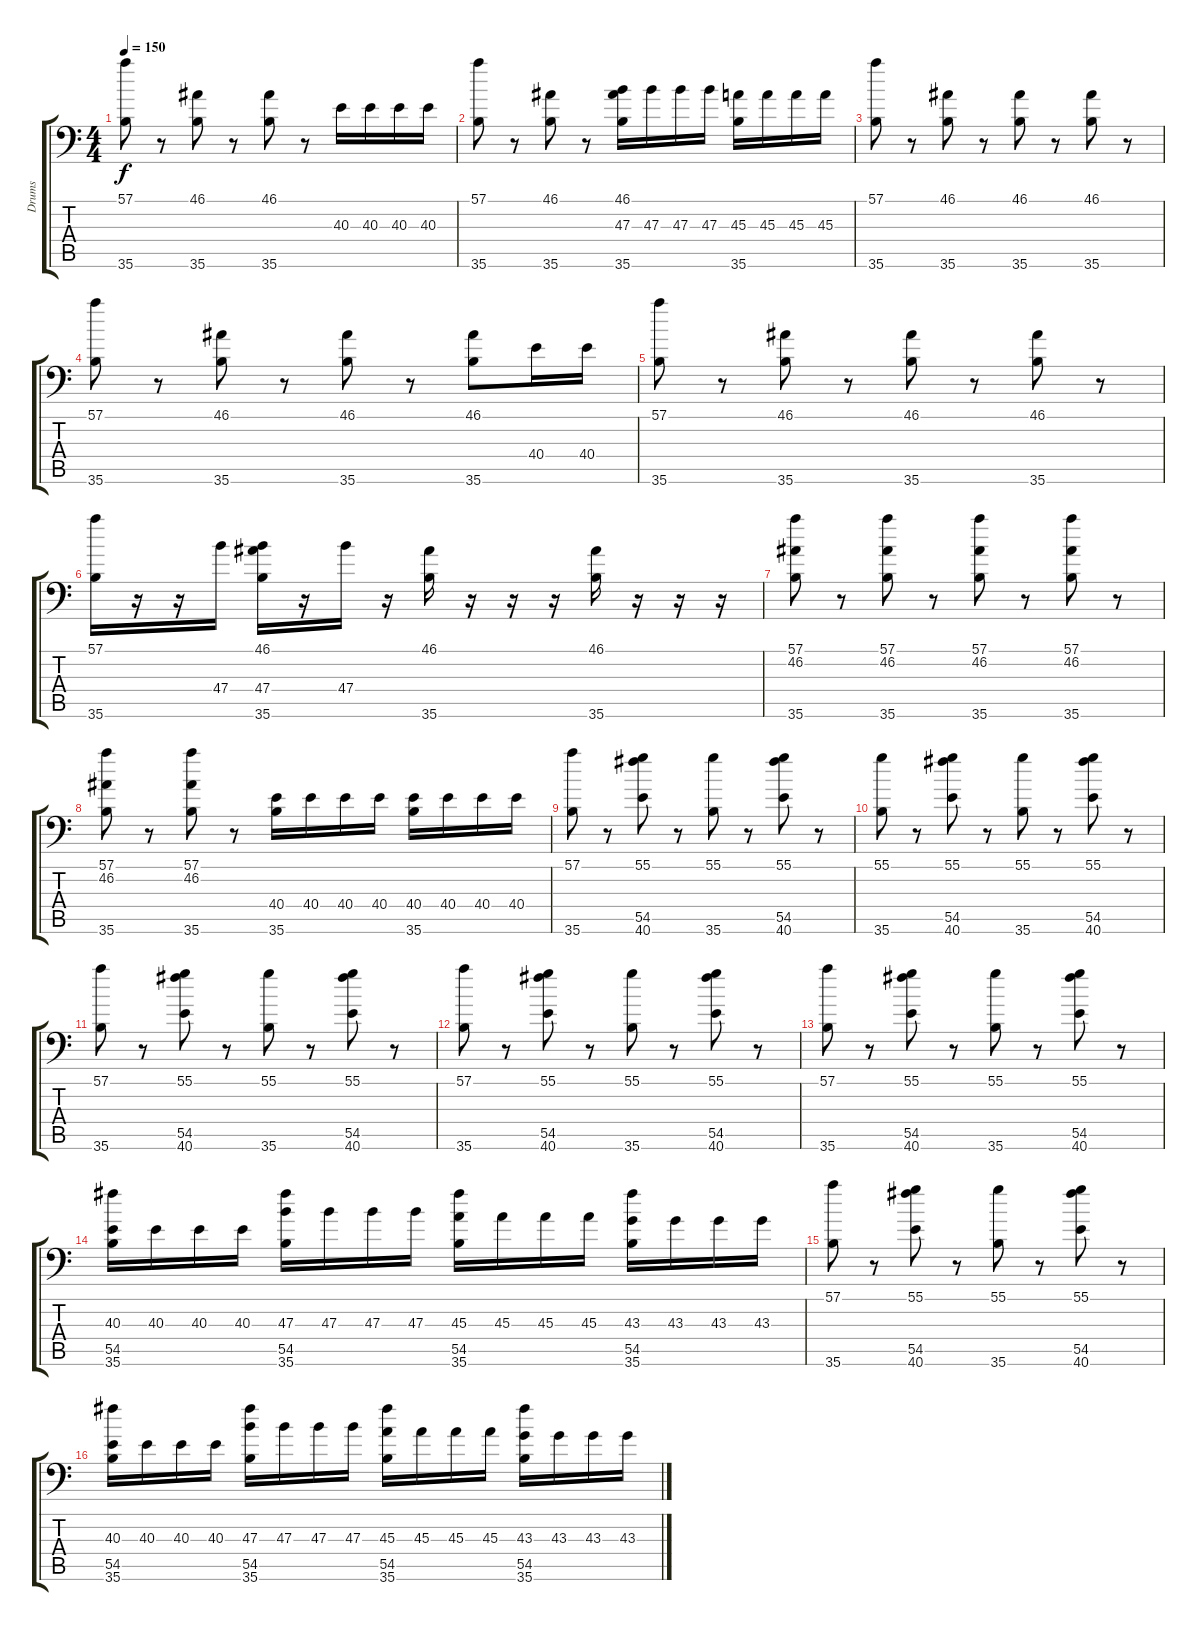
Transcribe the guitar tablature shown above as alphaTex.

\track ("Drums" "Drums") {instrument acousticgrandpiano}
\staff {score tabs}
\tuning (C-1 C-1 C-1 C-1 C-1 C-1) {hide}
\ts (4 4)
\tempo 150
\clef f4
\ks c
(57.1 35.6).8{dy f} r.8 (46.1 35.6).8 r.8 (46.1 35.6).8 r.8 40.3.16 40.3.16 40.3.16 40.3.16 |
(57.1 35.6).8 r.8 (46.1 35.6).8 r.8 (46.1 47.3 35.6).16 47.3.16 47.3.16 47.3.16 (45.3 35.6).16 45.3.16 45.3.16 45.3.16 |
(57.1 35.6).8 r.8 (46.1 35.6).8 r.8 (46.1 35.6).8 r.8 (46.1 35.6).8 r.8 |
(57.1 35.6).8 r.8 (46.1 35.6).8 r.8 (46.1 35.6).8 r.8 (46.1 35.6).8 40.4.16 40.4.16 |
(57.1 35.6).8 r.8 (46.1 35.6).8 r.8 (46.1 35.6).8 r.8 (46.1 35.6).8 r.8 |
(57.1 35.6).16 r.16 r.16 47.4.16 (46.1 47.4 35.6).16 r.16 47.4.16 r.16 (46.1 35.6).16 r.16 r.16 r.16 (46.1 35.6).16 r.16 r.16 r.16 |
(57.1 46.2 35.6).8 r.8 (57.1 46.2 35.6).8 r.8 (57.1 46.2 35.6).8 r.8 (57.1 46.2 35.6).8 r.8 |
(57.1 46.2 35.6).8 r.8 (57.1 46.2 35.6).8 r.8 (40.4 35.6).16 40.4.16 40.4.16 40.4.16 (40.4 35.6).16 40.4.16 40.4.16 40.4.16 |
(57.1 35.6).8 r.8 (55.1 54.5 40.6).8 r.8 (55.1 35.6).8 r.8 (55.1 54.5 40.6).8 r.8 |
(55.1 35.6).8 r.8 (55.1 54.5 40.6).8 r.8 (55.1 35.6).8 r.8 (55.1 54.5 40.6).8 r.8 |
(57.1 35.6).8 r.8 (55.1 54.5 40.6).8 r.8 (55.1 35.6).8 r.8 (55.1 54.5 40.6).8 r.8 |
(57.1 35.6).8 r.8 (55.1 54.5 40.6).8 r.8 (55.1 35.6).8 r.8 (55.1 54.5 40.6).8 r.8 |
(57.1 35.6).8 r.8 (55.1 54.5 40.6).8 r.8 (55.1 35.6).8 r.8 (55.1 54.5 40.6).8 r.8 |
(40.3 54.5 35.6).16 40.3.16 40.3.16 40.3.16 (47.3 54.5 35.6).16 47.3.16 47.3.16 47.3.16 (45.3 54.5 35.6).16 45.3.16 45.3.16 45.3.16 (43.3 54.5 35.6).16 43.3.16 43.3.16 43.3.16 |
(57.1 35.6).8 r.8 (55.1 54.5 40.6).8 r.8 (55.1 35.6).8 r.8 (55.1 54.5 40.6).8 r.8 |
(40.3 54.5 35.6).16 40.3.16 40.3.16 40.3.16 (47.3 54.5 35.6).16 47.3.16 47.3.16 47.3.16 (45.3 54.5 35.6).16 45.3.16 45.3.16 45.3.16 (43.3 54.5 35.6).16 43.3.16 43.3.16 43.3.16
